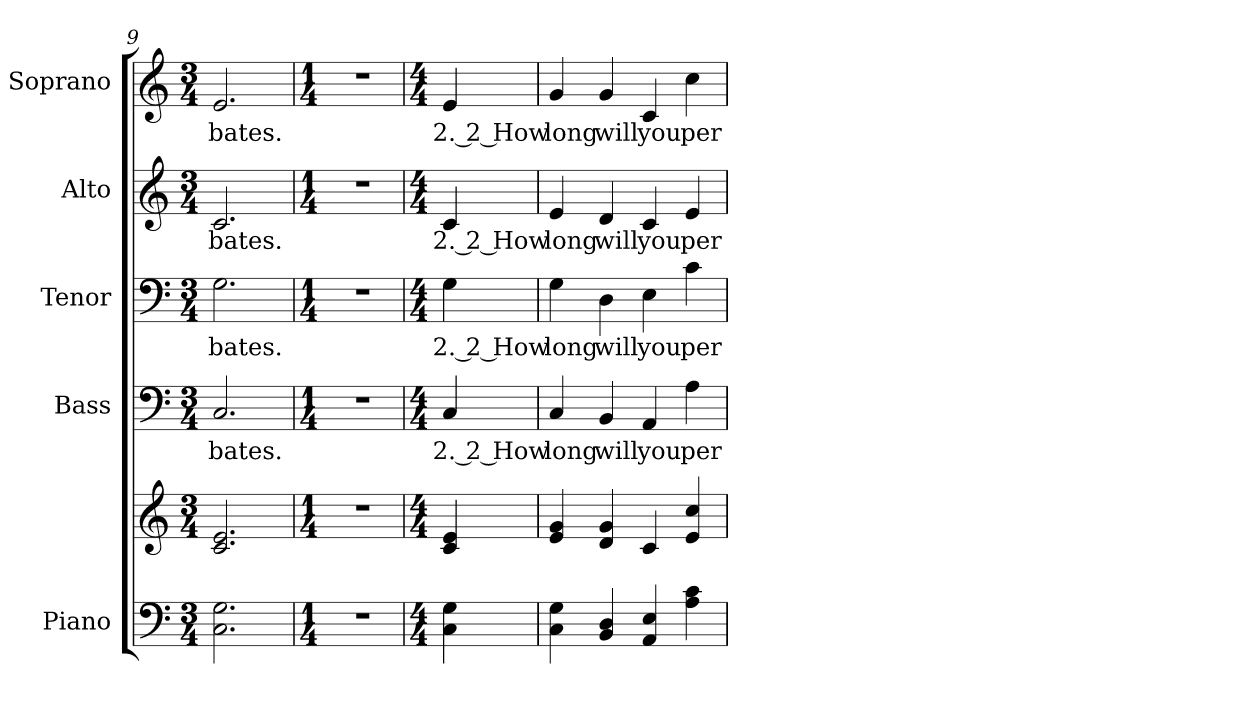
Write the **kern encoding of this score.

**kern	**kern	**kern	**text	**kern	**text	**kern	**text	**kern	**text
*part5	*part5	*part4	*part4	*part3	*part3	*part2	*part2	*part1	*part1
*staff6	*staff5	*staff4	*staff4	*staff3	*staff3	*staff2	*staff2	*staff1	*staff1
*I"Piano	*	*I"Bass	*	*I"Tenor	*	*I"Alto	*	*I"Soprano	*
*I'Pno.	*	*I'B.	*	*I'T.	*	*I'A.	*	*I'S.	*
*clefF4	*clefG2	*clefF4	*	*clefF4	*	*clefG2	*	*clefG2	*
*k[]	*k[]	*k[]	*	*k[]	*	*k[]	*	*k[]	*
*C:	*C:	*C:	*	*C:	*	*C:	*	*C:	*
*M3/4	*M3/4	*M3/4	*	*M3/4	*	*M3/4	*	*M3/4	*
=9	=9	=9	=9	=9	=9	=9	=9	=9	=9
!	!	!	!LO:LY:b:color=#000000	!	!	!	!	!	!
!	!	!	!	!	!LO:LY:b:color=#000000	!	!	!	!
!	!	!	!	!	!	!	!LO:LY:b:color=#000000	!	!
!	!	!	!	!	!	!	!	!	!LO:LY:b:color=#000000
2.Ci\ 2.Gi	2.ci/ 2.ei	2.Ci/	-bates.	2.Gi\	bates.	2.ci/	bates.	2.ei/	bates.
!!LO:PB:g=z
=10	=10	=10	=10	=10	=10	=10	=10	=10	=10
*M1/4	*M1/4	*M1/4	*	*M1/4	*	*M1/4	*	*M1/4	*
4r	4r	4r	.	4r	.	4r	.	4r	.
=11	=11	=11	=11	=11	=11	=11	=11	=11	=11
*M4/4	*M4/4	*M4/4	*	*M4/4	*	*M4/4	*	*M4/4	*
!	!	!	!LO:LY:b:color=#000000	!	!	!	!	!	!
!	!	!	!	!	!LO:LY:b:color=#000000	!	!	!	!
!	!	!	!	!	!	!	!LO:LY:b:color=#000000	!	!
!	!	!	!	!	!	!	!	!	!LO:LY:b:color=#000000
4Ci\ 4Gi	4ci/ 4ei	4Ci/	2. 2 How	4Gi\	2. 2 How	4ci/	2. 2 How	4ei/	2. 2 How
=12	=12	=12	=12	=12	=12	=12	=12	=12	=12
!	!	!	!LO:LY:b:color=#000000	!	!	!	!	!	!
!	!	!	!	!	!LO:LY:b:color=#000000	!	!	!	!
!	!	!	!	!	!	!	!LO:LY:b:color=#000000	!	!
!	!	!	!	!	!	!	!	!	!LO:LY:b:color=#000000
4Ci\ 4Gi	4ei/ 4gi	4Ci/	long	4Gi\	long	4ei/	long	4gi/	long
!	!	!	!LO:LY:b:color=#000000	!	!	!	!	!	!
!	!	!	!	!	!LO:LY:b:color=#000000	!	!	!	!
!	!	!	!	!	!	!	!LO:LY:b:color=#000000	!	!
!	!	!	!	!	!	!	!	!	!LO:LY:b:color=#000000
4BBi/ 4Di	4di/ 4gi	4BBi/	will	4Di\	will	4di/	will	4gi/	will
!	!	!	!LO:LY:b:color=#000000	!	!	!	!	!	!
!	!	!	!	!	!LO:LY:b:color=#000000	!	!	!	!
!	!	!	!	!	!	!	!LO:LY:b:color=#000000	!	!
!	!	!	!	!	!	!	!	!	!LO:LY:b:color=#000000
4AAi/ 4Ei	4ci/	4AAi/	you	4Ei\	you	4ci/	you	4ci/	you
!	!	!	!LO:LY:b:color=#000000	!	!	!	!	!	!
!	!	!	!	!	!LO:LY:b:color=#000000	!	!	!	!
!	!	!	!	!	!	!	!LO:LY:b:color=#000000	!	!
!	!	!	!	!	!	!	!	!	!LO:LY:b:color=#000000
4Ai\ 4ci	4ei/ 4cci	4Ai\	per-	4ci\	per-	4ei/	per-	4cci\	per-
=	=	=	=	=	=	=	=	=	=
*-	*-	*-	*-	*-	*-	*-	*-	*-	*-
